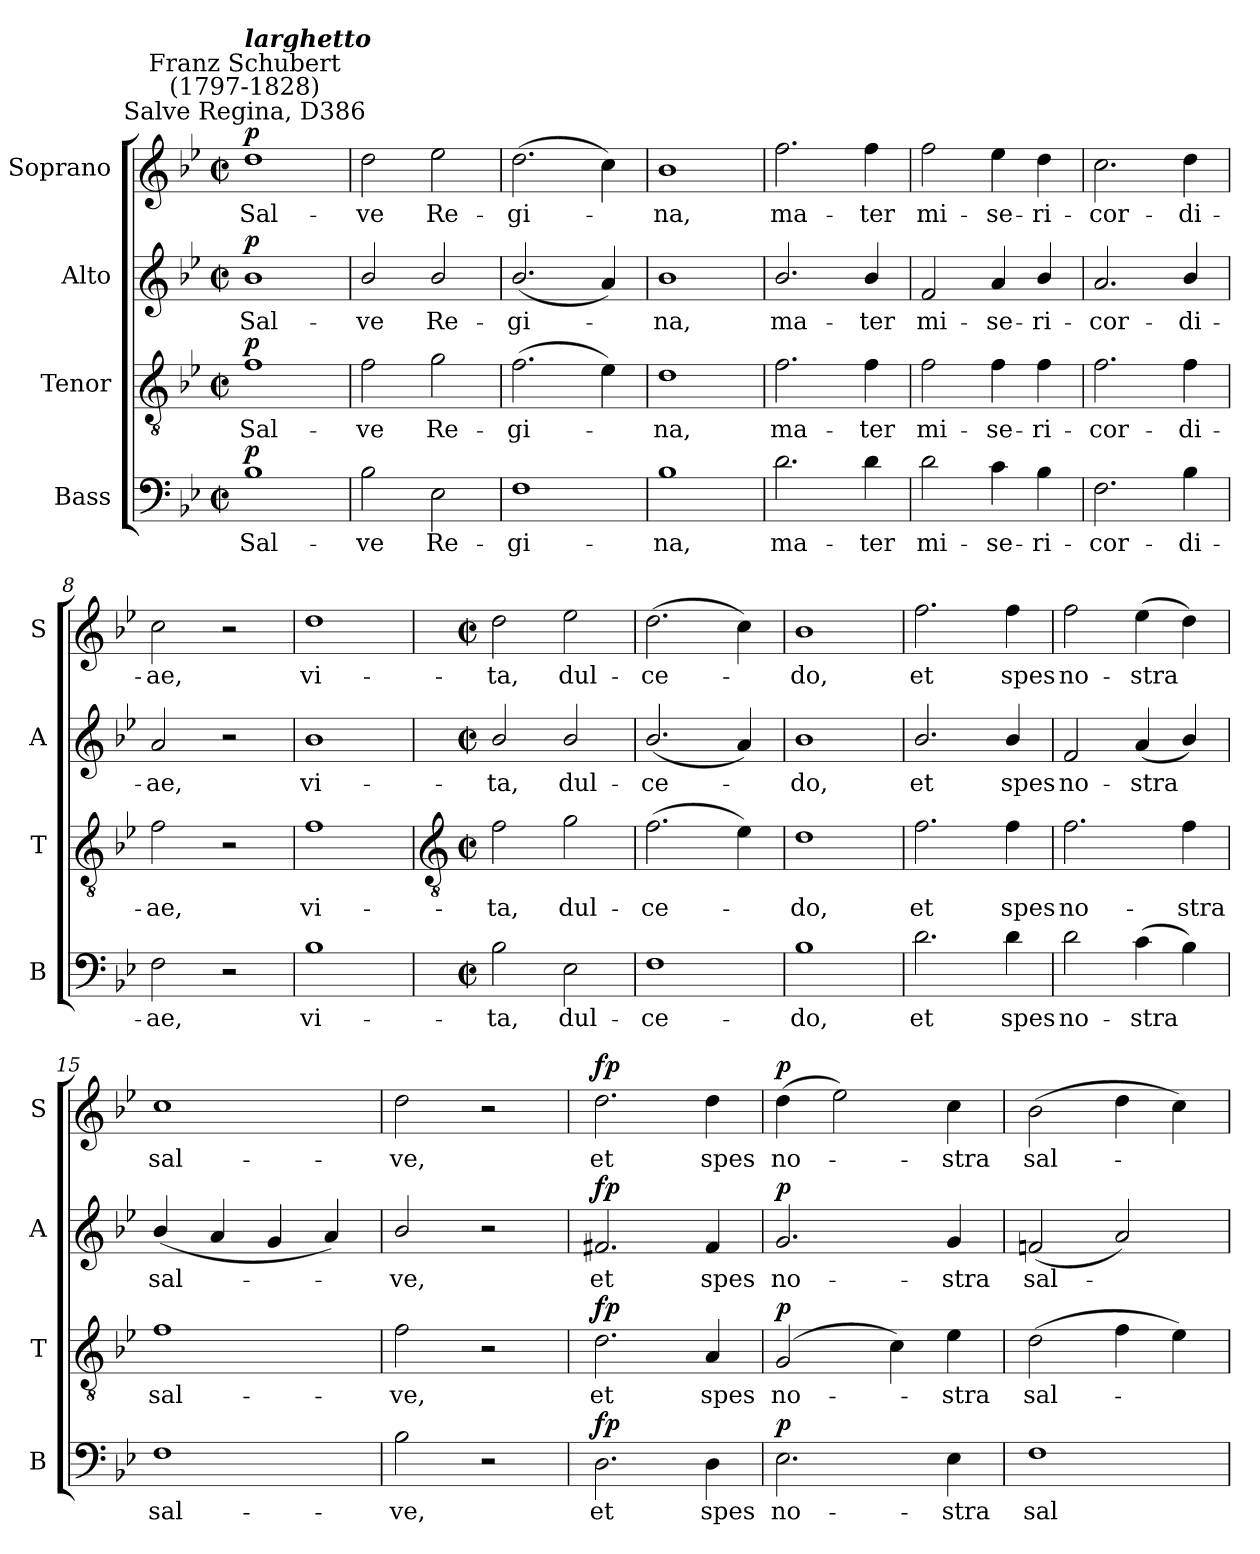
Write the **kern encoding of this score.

**kern	**text	**dynam	**kern	**text	**dynam	**kern	**text	**dynam	**kern	**text	**dynam
*part4	*part4	*part4	*part3	*part3	*part3	*part2	*part2	*part2	*part1	*part1	*part1
*staff4	*staff4	*staff4	*staff3	*staff3	*staff3	*staff2	*staff2	*staff2	*staff1	*staff1	*staff1
*I"Bass	*	*	*I"Tenor	*	*	*I"Alto	*	*	*I"Soprano	*	*
*I'B	*	*	*I'T	*	*	*I'A	*	*	*I'S	*	*
*clefF4	*	*	*clefGv2	*	*	*clefG2	*	*	*clefG2	*	*
*k[b-e-]	*	*	*k[b-e-]	*	*	*k[b-e-]	*	*	*k[b-e-]	*	*
*B-:	*	*	*B-:	*	*	*B-:	*	*	*B-:	*	*
*M2/2	*	*	*M2/2	*	*	*M2/2	*	*	*M2/2	*	*
*met(c|)	*	*	*met(c|)	*	*	*met(c|)	*	*	*met(c|)	*	*
=1	=1	=1	=1	=1	=1	=1	=1	=1	=1	=1	=1
!	!	!	!	!	!	!	!	!	!LO:TX:a:cj:t=Salve Regina, D386	!	!
!	!	!	!	!	!	!	!	!	!LO:TX:a:cj:t=Franz Schubert\n(1797-1828)	!	!
!	!	!	!	!	!	!	!	!	!LO:TX:a:Bi:t=larghetto	!	!
!	!LO:LY:b	!LO:DY:b	!	!LO:LY:b	!LO:DY:b	!	!LO:LY:b	!LO:DY:b	!	!LO:LY:b	!LO:DY:b
1B-	Sal-	p	1f	Sal-	p	1b-	Sal-	p	1dd	Sal-	p
=2	=2	=2	=2	=2	=2	=2	=2	=2	=2	=2	=2
!	!LO:LY:b	!	!	!LO:LY:b	!	!	!LO:LY:b	!	!	!LO:LY:b	!
2B-	-ve	.	2f	-ve	.	2b-/	-ve	.	2dd	-ve	.
!	!LO:LY:b	!	!	!LO:LY:b	!	!	!LO:LY:b	!	!	!LO:LY:b	!
2E-	Re-	.	2g	Re-	.	2b-/	Re-	.	2ee-	Re-	.
=3	=3	=3	=3	=3	=3	=3	=3	=3	=3	=3	=3
!	!LO:LY:b	!	!	!LO:LY:b	!	!	!LO:LY:b	!	!	!LO:LY:b	!
1F	-gi-	.	(>2.f	-gi-	.	(<2.b-/	-gi-	.	(>2.dd	-gi-	.
.	.	.	4e-)	.	.	4a)	.	.	4cc)	.	.
=4	=4	=4	=4	=4	=4	=4	=4	=4	=4	=4	=4
!	!LO:LY:b	!	!	!LO:LY:b	!	!	!LO:LY:b	!	!	!LO:LY:b	!
1B-	-na,	.	1d	na,	.	1b-	na,	.	1b-	na,	.
=5	=5	=5	=5	=5	=5	=5	=5	=5	=5	=5	=5
!	!LO:LY:b	!	!	!LO:LY:b	!	!	!LO:LY:b	!	!	!LO:LY:b	!
2.d	ma-	.	2.f	ma-	.	2.b-/	ma-	.	2.ff	ma-	.
!	!LO:LY:b	!	!	!LO:LY:b	!	!	!LO:LY:b	!	!	!LO:LY:b	!
4d	-ter	.	4f	-ter	.	4b-/	-ter	.	4ff	-ter	.
=6	=6	=6	=6	=6	=6	=6	=6	=6	=6	=6	=6
!	!LO:LY:b	!	!	!LO:LY:b	!	!	!LO:LY:b	!	!	!LO:LY:b	!
2d	mi-	.	2f	mi-	.	2f	mi-	.	2ff	mi-	.
!	!LO:LY:b	!	!	!LO:LY:b	!	!	!LO:LY:b	!	!	!LO:LY:b	!
4c	-se-	.	4f	-se-	.	4a	-se-	.	4ee-	-se-	.
!	!LO:LY:b	!	!	!LO:LY:b	!	!	!LO:LY:b	!	!	!LO:LY:b	!
4B-	-ri-	.	4f	-ri-	.	4b-/	-ri-	.	4dd	-ri-	.
=7	=7	=7	=7	=7	=7	=7	=7	=7	=7	=7	=7
!	!LO:LY:b	!	!	!LO:LY:b	!	!	!LO:LY:b	!	!	!LO:LY:b	!
2.F	-cor-	.	2.f	-cor-	.	2.a	-cor-	.	2.cc	-cor-	.
!	!LO:LY:b	!	!	!LO:LY:b	!	!	!LO:LY:b	!	!	!LO:LY:b	!
4B-	-di-	.	4f	-di-	.	4b-/	-di-	.	4dd	-di-	.
=8	=8	=8	=8	=8	=8	=8	=8	=8	=8	=8	=8
!	!LO:LY:b	!	!	!LO:LY:b	!	!	!LO:LY:b	!	!	!LO:LY:b	!
2F	-ae,	.	2f	-ae,	.	2a	-ae,	.	2cc	-ae,	.
2r	.	.	2r	.	.	2r	.	.	2r	.	.
=9	=9	=9	=9	=9	=9	=9	=9	=9	=9	=9	=9
!	!LO:LY:b	!	!	!LO:LY:b	!	!	!LO:LY:b	!	!	!LO:LY:b	!
1B-	vi-	.	1f	vi-	.	1b-	vi-	.	1dd	vi-	.
!!LO:LB:g=z
=10	=10	=10	=10	=10	=10	=10	=10	=10	=10	=10	=10
*	*	*	*clefGv2	*	*	*	*	*	*	*	*
*M2/2	*	*	*M2/2	*	*	*M2/2	*	*	*M2/2	*	*
*met(c|)	*	*	*met(c|)	*	*	*met(c|)	*	*	*met(c|)	*	*
!	!LO:LY:b	!	!	!LO:LY:b	!	!	!LO:LY:b	!	!	!LO:LY:b	!
2B-	-ta,	.	2f	-ta,	.	2b-/	-ta,	.	2dd	-ta,	.
!	!LO:LY:b	!	!	!LO:LY:b	!	!	!LO:LY:b	!	!	!LO:LY:b	!
2E-	dul-	.	2g	dul-	.	2b-/	dul-	.	2ee-	dul-	.
=11	=11	=11	=11	=11	=11	=11	=11	=11	=11	=11	=11
!	!LO:LY:b	!	!	!LO:LY:b	!	!	!LO:LY:b	!	!	!LO:LY:b	!
1F	-ce-	.	(>2.f	-ce-	.	(<2.b-/	-ce-	.	(>2.dd	-ce-	.
.	.	.	4e-)	.	.	4a)	.	.	4cc)	.	.
=12	=12	=12	=12	=12	=12	=12	=12	=12	=12	=12	=12
!	!LO:LY:b	!	!	!LO:LY:b	!	!	!LO:LY:b	!	!	!LO:LY:b	!
1B-	-do,	.	1d	do,	.	1b-	do,	.	1b-	do,	.
=13	=13	=13	=13	=13	=13	=13	=13	=13	=13	=13	=13
!	!LO:LY:b	!	!	!LO:LY:b	!	!	!LO:LY:b	!	!	!LO:LY:b	!
2.d	et	.	2.f	et	.	2.b-/	et	.	2.ff	et	.
!	!LO:LY:b	!	!	!LO:LY:b	!	!	!LO:LY:b	!	!	!LO:LY:b	!
4d	spes	.	4f	spes	.	4b-/	spes	.	4ff	spes	.
=14	=14	=14	=14	=14	=14	=14	=14	=14	=14	=14	=14
!	!LO:LY:b	!	!	!LO:LY:b	!	!	!LO:LY:b	!	!	!LO:LY:b	!
2d	no-	.	2.f	no-	.	2f	no-	.	2ff	no-	.
!	!LO:LY:b	!	!	!	!	!	!LO:LY:b	!	!	!LO:LY:b	!
(>4c	-stra	.	.	.	.	(<4a	-stra	.	(>4ee-	-stra	.
!	!	!	!	!LO:LY:b	!	!	!	!	!	!	!
4B-)	.	.	4f	-stra	.	4b-/)	.	.	4dd)	.	.
=15	=15	=15	=15	=15	=15	=15	=15	=15	=15	=15	=15
!	!LO:LY:b	!	!	!LO:LY:b	!	!	!LO:LY:b	!	!	!LO:LY:b	!
1F	sal-	.	1f	sal-	.	(<4b-/	sal-	.	1cc	sal-	.
.	.	.	.	.	.	4a	.	.	.	.	.
.	.	.	.	.	.	4g	.	.	.	.	.
.	.	.	.	.	.	4a)	.	.	.	.	.
=16	=16	=16	=16	=16	=16	=16	=16	=16	=16	=16	=16
!	!LO:LY:b	!	!	!LO:LY:b	!	!	!LO:LY:b	!	!	!LO:LY:b	!
2B-	-ve,	.	2f	-ve,	.	2b-/	ve,	.	2dd	-ve,	.
2r	.	.	2r	.	.	2r	.	.	2r	.	.
=17	=17	=17	=17	=17	=17	=17	=17	=17	=17	=17	=17
!	!LO:LY:b	!LO:DY:b	!	!LO:LY:b	!LO:DY:b	!	!LO:LY:b	!LO:DY:b	!	!LO:LY:b	!LO:DY:b
2.D	et	fp	2.d	et	fp	2.f#X	et	fp	2.dd	et	fp
!	!LO:LY:b	!	!	!LO:LY:b	!	!	!LO:LY:b	!	!	!LO:LY:b	!
4D	spes	.	4A	spes	.	4f#	spes	.	4dd	spes	.
=18	=18	=18	=18	=18	=18	=18	=18	=18	=18	=18	=18
!	!LO:LY:b	!LO:DY:b	!	!LO:LY:b	!LO:DY:b	!	!LO:LY:b	!LO:DY:b	!	!LO:LY:b	!LO:DY:b
2.E-	no-	p	(<2G	no-	p	2.g	no-	p	(>4dd	no-	p
.	.	.	.	.	.	.	.	.	2ee-)	.	.
.	.	.	4c)	.	.	.	.	.	.	.	.
!	!LO:LY:b	!	!	!LO:LY:b	!	!	!LO:LY:b	!	!	!LO:LY:b	!
4E-	-stra	.	4e-	stra	.	4g	-stra	.	4cc	stra	.
=19	=19	=19	=19	=19	=19	=19	=19	=19	=19	=19	=19
!	!LO:LY:b	!	!	!LO:LY:b	!	!	!LO:LY:b	!	!	!LO:LY:b	!
1F	sal-	.	(>2d	sal-	.	(<2fn	sal-	.	(>2b-	sal-	.
.	.	.	4f	.	.	2a)	.	.	4dd	.	.
.	.	.	4e-)	.	.	.	.	.	4cc)	.	.
=	=	=	=	=	=	=	=	=	=	=	=
*-	*-	*-	*-	*-	*-	*-	*-	*-	*-	*-	*-
